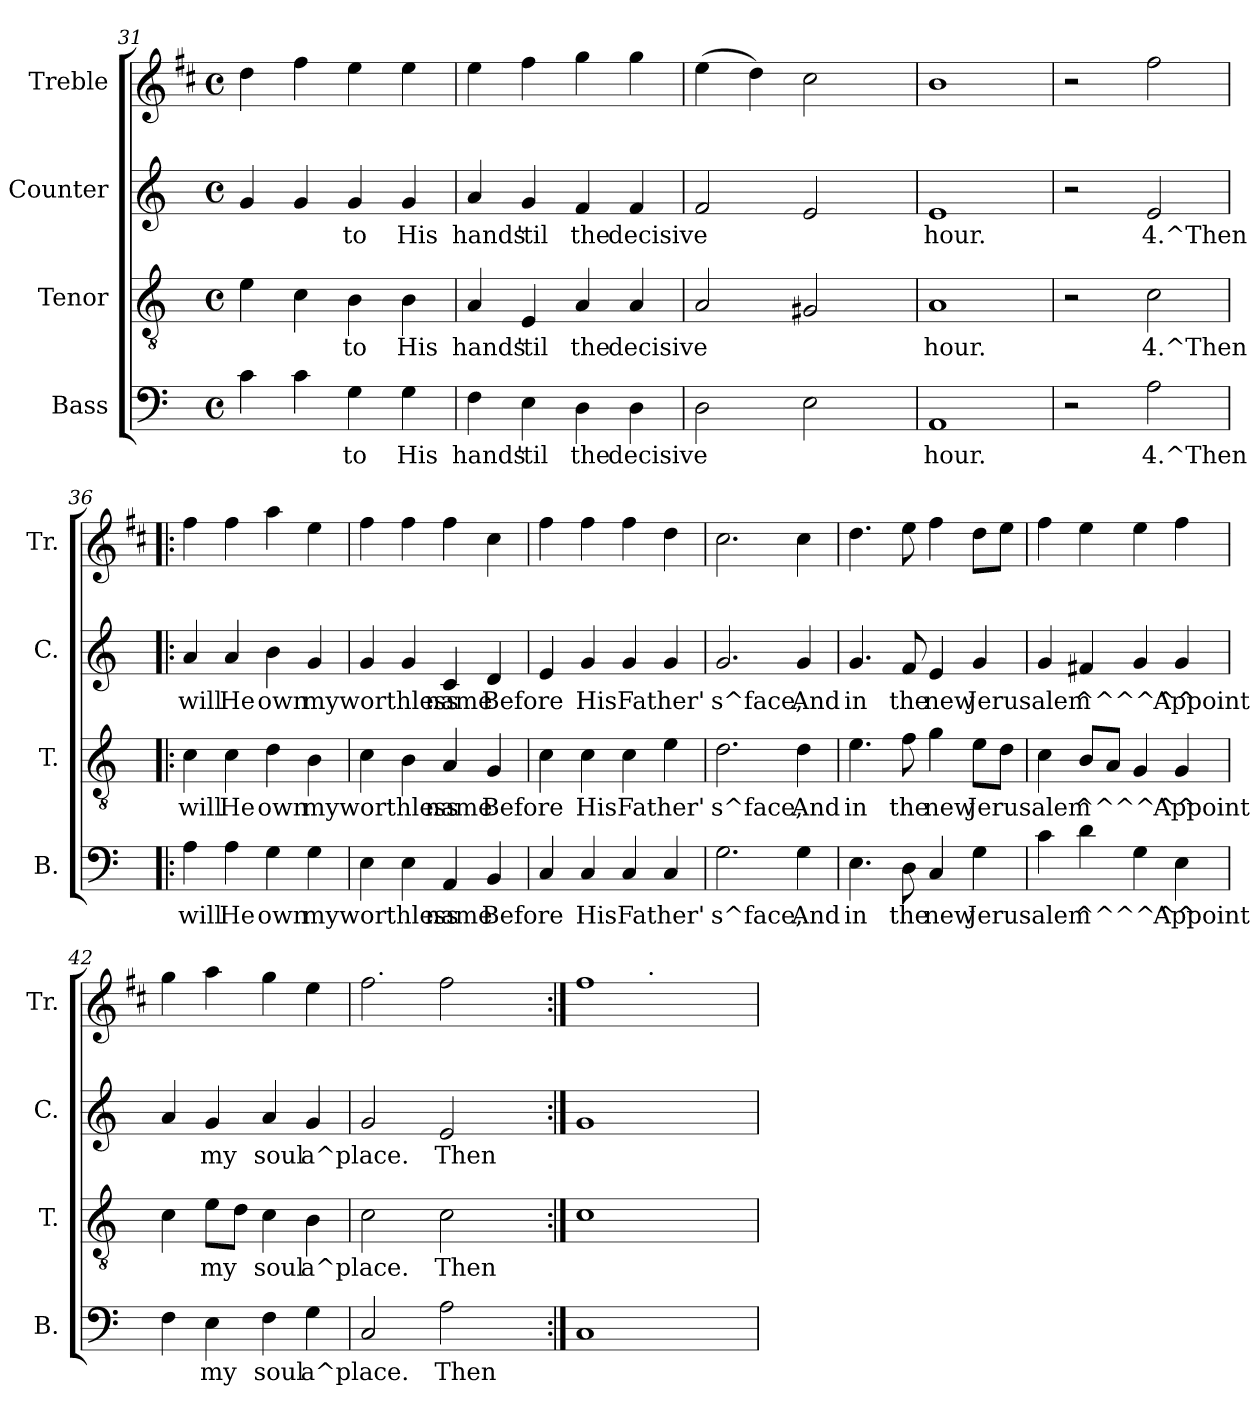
**kern	**text	**kern	**text	**kern	**text	**kern
*part4	*part4	*part3	*part3	*part2	*part2	*part1
*staff4	*staff4	*staff3	*staff3	*staff2	*staff2	*staff1
*I"Bass	*	*I"Tenor	*	*I"Counter	*	*I"Treble
*I'B.	*	*I'T.	*	*I'C.	*	*I'Tr.
*clefF4	*	*clefGv2	*	*clefG2	*	*clefG2
*	*	*	*	*	*	*ITrd1c2
*k[]	*	*k[]	*	*k[]	*	*k[]
*C:	*	*C:	*	*C:	*	*C:
*M4/4	*	*M4/4	*	*M4/4	*	*M4/4
*met(c)	*	*met(c)	*	*met(c)	*	*met(c)
=31	=31	=31	=31	=31	=31	=31
!	!LO:LY:a:rj	!	!LO:LY:a:rj	!	!LO:LY:b:rj	!
4c\	.	4e\	.	4g/	.	4cc\
!	!LO:LY:a:rj	!	!LO:LY:a:rj	!	!LO:LY:b:rj	!
4c\	.	4c\	.	4g/	.	4ee\
!	!LO:LY:a:rj	!	!LO:LY:a:rj	!	!LO:LY:b:rj	!
4G\	to	4B\	to	4g/	to	4dd\
!	!LO:LY:a:rj	!	!LO:LY:a:rj	!	!LO:LY:b:rj	!
4G\	His	4B\	His	4g/	His	4dd\
=32	=32	=32	=32	=32	=32	=32
!	!LO:LY:a:rj	!	!LO:LY:a:rj	!	!LO:LY:b:rj	!
4F\	hands	4A/	hands	4a/	hands	4dd\
!	!LO:LY:a:rj	!	!LO:LY:a:rj	!	!LO:LY:b:rj	!
4E\	'til	4E/	'til	4g/	'til	4ee\
!	!LO:LY:a:rj	!	!LO:LY:a:rj	!	!LO:LY:b:rj	!
4D\	the	4A/	the	4f/	the	4ff\
!	!LO:LY:a:rj	!	!LO:LY:a:rj	!	!LO:LY:b:rj	!
4D\	decisive	4A/	decisive	4f/	decisive	4ff\
=33	=33	=33	=33	=33	=33	=33
!	!LO:LY:a:rj	!	!LO:LY:a:rj	!	!LO:LY:b:rj	!
2D\	.	2A/	.	2f/	.	(>4dd\
.	.	.	.	.	.	4cc\)
!	!LO:LY:a:rj	!	!LO:LY:a:rj	!	!LO:LY:b:rj	!
2E\	.	2G#X/	.	2e/	.	2b\
=34	=34	=34	=34	=34	=34	=34
!	!LO:LY:a:rj	!	!LO:LY:a:rj	!	!LO:LY:b:rj	!
1AA	hour.	1A	hour.	1e	hour.	1a
=35	=35	=35	=35	=35	=35	=35
2r	.	2r	.	2r	.	2r
!	!LO:LY:a:rj	!	!LO:LY:a:rj	!	!LO:LY:b:rj	!
2A\	4.^Then	2c\	4.^Then	2e/	4.^Then	2ee\
!!LO:LB:g=z
=36!|:	=36!|:	=36!|:	=36!|:	=36!|:	=36!|:	=36!|:
!	!LO:LY:a:rj	!	!LO:LY:a:rj	!	!LO:LY:b:rj	!
4A\	will	4c\	will	4a/	will	4ee\
!	!LO:LY:a:rj	!	!LO:LY:a:rj	!	!LO:LY:b:rj	!
4A\	He	4c\	He	4a/	He	4ee\
!	!LO:LY:a:rj	!	!LO:LY:a:rj	!	!LO:LY:b:rj	!
4G\	own	4d\	own	4b\	own	4gg\
!	!LO:LY:a:rj	!	!LO:LY:a:rj	!	!LO:LY:b:rj	!
4G\	myworthless	4B\	myworthless	4g/	myworthless	4dd\
=37	=37	=37	=37	=37	=37	=37
!	!LO:LY:a:rj	!	!LO:LY:a:rj	!	!LO:LY:b:rj	!
4E\	.	4c\	.	4g/	.	4ee\
!	!LO:LY:a:rj	!	!LO:LY:a:rj	!	!LO:LY:b:rj	!
4E\	.	4B\	.	4g/	.	4ee\
!	!LO:LY:a:rj	!	!LO:LY:a:rj	!	!LO:LY:b:rj	!
4AA/	name	4A/	name	4c/	name	4ee\
!	!LO:LY:a:rj	!	!LO:LY:a:rj	!	!LO:LY:b:rj	!
4BB/	Before	4G/	Before	4d/	Before	4b\
=38	=38	=38	=38	=38	=38	=38
!	!LO:LY:a:rj	!	!LO:LY:a:rj	!	!LO:LY:b:rj	!
4C/	.	4c\	.	4e/	.	4ee\
!	!LO:LY:a:rj	!	!LO:LY:a:rj	!	!LO:LY:b:rj	!
4C/	His	4c\	His	4g/	His	4ee\
!	!LO:LY:a:rj	!	!LO:LY:a:rj	!	!LO:LY:b:rj	!
4C/	Father'	4c\	Father'	4g/	Father'	4ee\
!	!LO:LY:a:rj	!	!LO:LY:a:rj	!	!LO:LY:b:rj	!
4C/	.	4e\	.	4g/	.	4cc\
=39	=39	=39	=39	=39	=39	=39
!	!LO:LY:a:rj	!	!LO:LY:a:rj	!	!LO:LY:b:rj	!
2.G\	s^face,	2.d\	s^face,	2.g/	s^face,	2.b\
!	!LO:LY:a:rj	!	!LO:LY:a:rj	!	!LO:LY:b:rj	!
4G\	And	4d\	And	4g/	And	4b\
=40	=40	=40	=40	=40	=40	=40
!	!LO:LY:a:rj	!	!LO:LY:a:rj	!	!LO:LY:b:rj	!
4.E\	in	4.e\	in	4.g/	in	4.cc\
!	!LO:LY:a:rj	!	!LO:LY:a:rj	!	!LO:LY:b:rj	!
8D\	the	8f\	the	8f/	the	8dd\
!	!LO:LY:a:rj	!	!LO:LY:a:rj	!	!LO:LY:b:rj	!
4C/	new	4g\	new	4e/	new	4ee\
!	!LO:LY:a:rj	!	!LO:LY:a:rj	!	!LO:LY:b:rj	!
4G\	Jerusalem	8e\L	Jerusalem	4g/	Jerusalem	8cc\L
!	!	!	!LO:LY:a:rj	!	!	!
.	.	8d\J	.	.	.	8dd\J
=41	=41	=41	=41	=41	=41	=41
!	!LO:LY:a:rj	!	!LO:LY:a:rj	!	!LO:LY:b:rj	!
4c\	.	4c\	.	4g/	.	4ee\
!	!LO:LY:a:rj	!	!LO:LY:a:rj	!	!LO:LY:b:rj	!
4d\	^^^^^^	8B/L	^^^^^^	4f#X/	^^^^^^	4dd\
!	!	!	!LO:LY:a:rj	!	!	!
.	.	8A/J	.	.	.	.
!	!LO:LY:a:rj	!	!LO:LY:a:rj	!	!LO:LY:b:rj	!
4G\	.	4G/	.	4g/	.	4dd\
!	!LO:LY:a:rj	!	!LO:LY:a:rj	!	!LO:LY:b:rj	!
4E\	Appoint	4G/	Appoint	4g/	Appoint	4ee\
=42	=42	=42	=42	=42	=42	=42
!	!LO:LY:a:rj	!	!LO:LY:a:rj	!	!LO:LY:b:rj	!
4F\	.	4c\	.	4a/	.	4ff\
!	!LO:LY:a:rj	!	!LO:LY:a:rj	!	!LO:LY:b:rj	!
4E\	my	8e\L	my	4g/	my	4gg\
!	!	!	!LO:LY:a:rj	!	!	!
.	.	8d\J	.	.	.	.
!	!LO:LY:a:rj	!	!LO:LY:a:rj	!	!LO:LY:b:rj	!
4F\	soul	4c\	soul	4a/	soul	4ff\
!	!LO:LY:a:rj	!	!LO:LY:a:rj	!	!LO:LY:b:rj	!
4G\	a^place.	4B\	a^place.	4g/	a^place.	4dd\
=43	=43	=43	=43	=43	=43	=43
!	!LO:LY:a:rj	!	!LO:LY:a:rj	!	!LO:LY:b:rj	!
*	*	*	*	*	*	*^
2C/	.	2c\	.	2g/	.	2ee\	32.ryy
!	!	!	!	!	!	!	!LO:TX:a:t=.
.	.	.	.	.	.	.	2ryy
!	!LO:LY:a:rj	!	!LO:LY:a:rj	!	!LO:LY:b:rj	!	!
2A\	Then	2c\	Then	2e/	Then	2ee\	.
.	.	.	.	.	.	.	4ryy
.	.	.	.	.	.	.	8ryy
.	.	.	.	.	.	.	16ryy
.	.	.	.	.	.	.	64ryy
=44:|!	=44:|!	=44:|!	=44:|!	=44:|!	=44:|!	=44:|!	=44:|!
!	!LO:LY:a:rj	!	!LO:LY:a:rj	!	!LO:LY:b:rj	!	!
1C	.	1c	.	1g	.	1ee	4ryy
.	.	.	.	.	.	.	16ryy
.	.	.	.	.	.	.	64ryy
!	!	!	!	!	!	!	!LO:TX:a:t=.
.	.	.	.	.	.	.	2ryy
.	.	.	.	.	.	.	8ryy
.	.	.	.	.	.	.	32.ryy
*	*	*	*	*	*	*v	*v
=	=	=	=	=	=	=
*-	*-	*-	*-	*-	*-	*-
